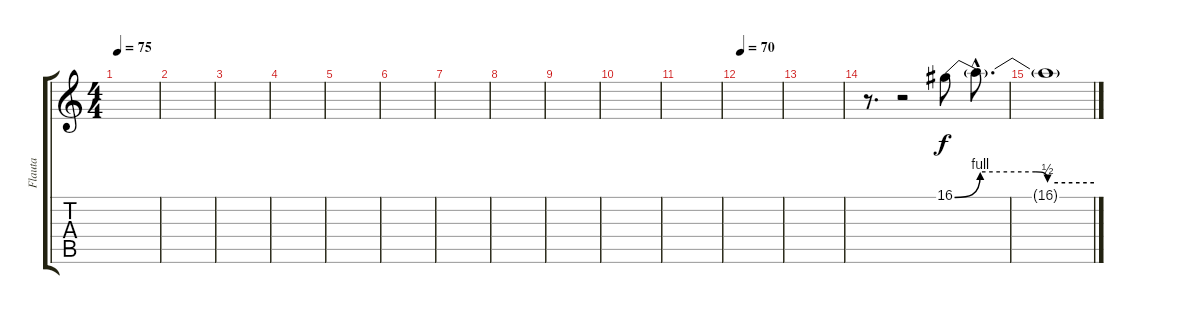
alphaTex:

\track ("Flauta" "Flauta") {instrument ocarina}
\staff {score tabs}
\tuning (E4 B3 G3 D3 A2 E2) {hide}
\ts (4 4)
\tempo 75
\clef g2
\ks c
|
|
|
|
|
|
|
|
|
|
|
\tempo 70
|
|
r.8{d} r.2 16.1{be (custom 0 0 11 4 35 4 40 2 60 2)}.8 16.1{hac t}.8{d} |
16.1{t}.1
